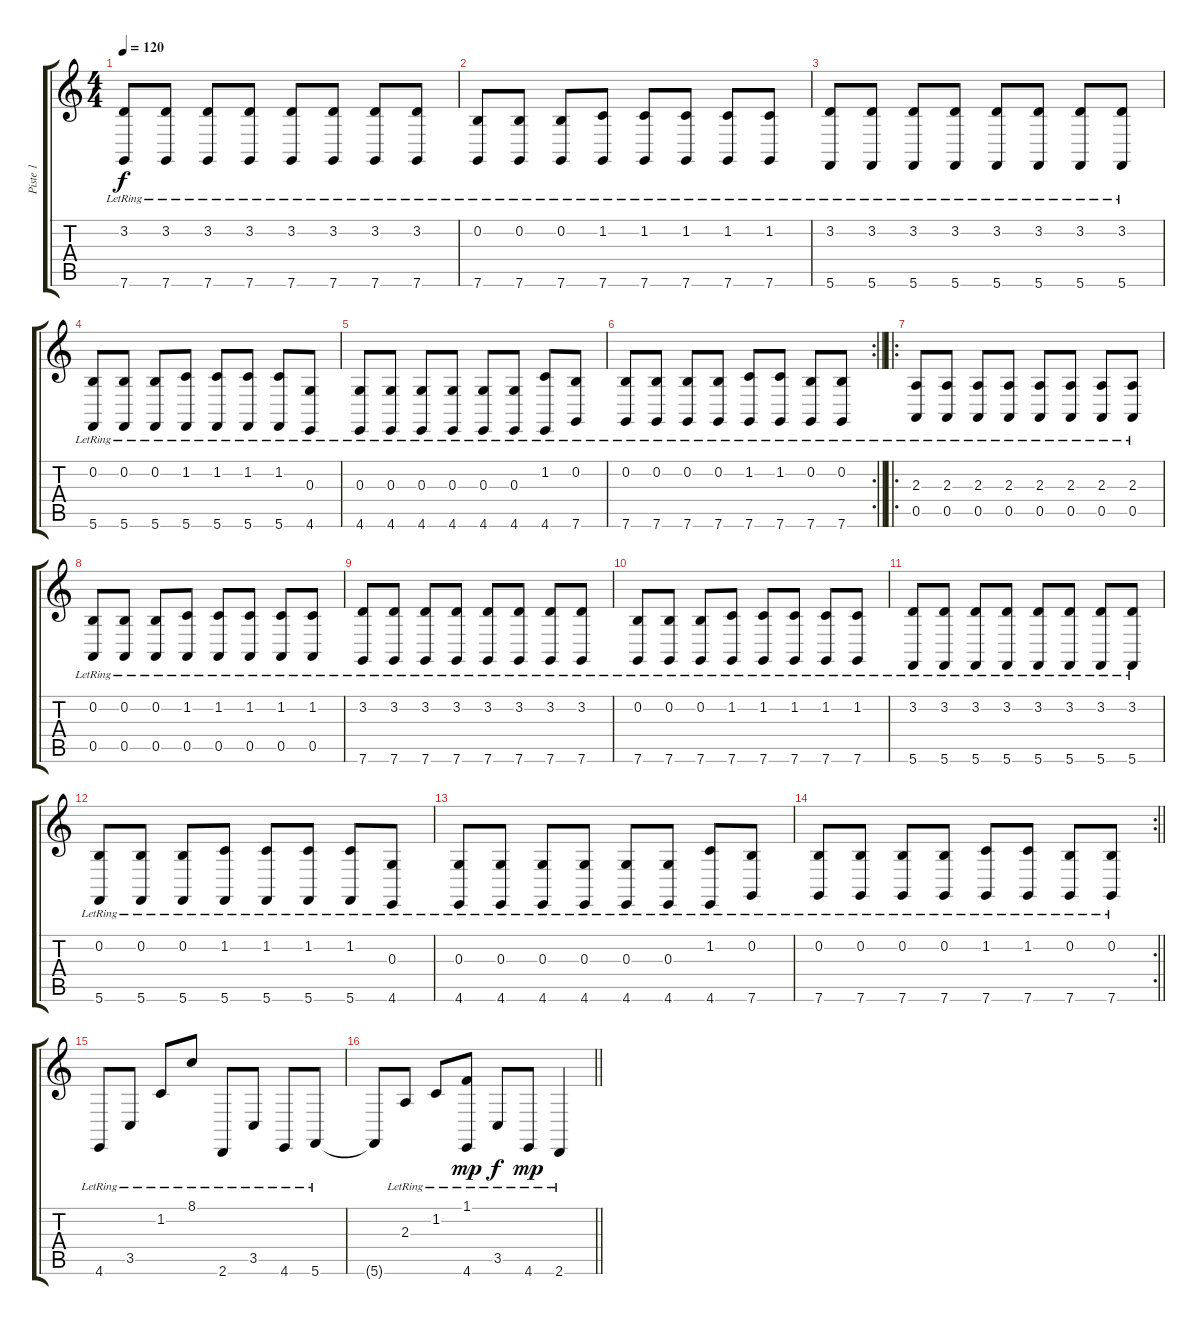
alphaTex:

\track ("Piste 1" "Piste 1") {instrument acousticgrandpiano}
\staff {score tabs}
\tuning (E4 B3 G3 D3 A2 C2) {hide}
\ts (4 4)
\tempo 120
\clef g2
\ks c
(3.2{lr} 7.6{lr}).8{dy f} (3.2{lr} 7.6{lr}).8 (3.2{lr} 7.6{lr}).8 (3.2{lr} 7.6{lr}).8 (3.2{lr} 7.6{lr}).8 (3.2{lr} 7.6{lr}).8 (3.2{lr} 7.6{lr}).8 (3.2{lr} 7.6{lr}).8 |
(0.2{lr} 7.6{lr}).8 (0.2{lr} 7.6{lr}).8 (0.2{lr} 7.6{lr}).8 (1.2{lr} 7.6{lr}).8 (1.2{lr} 7.6{lr}).8 (1.2{lr} 7.6{lr}).8 (1.2{lr} 7.6{lr}).8 (1.2{lr} 7.6{lr}).8 |
(3.2{lr} 5.6{lr}).8 (3.2{lr} 5.6{lr}).8 (3.2{lr} 5.6{lr}).8 (3.2{lr} 5.6{lr}).8 (3.2{lr} 5.6{lr}).8 (3.2{lr} 5.6{lr}).8 (3.2{lr} 5.6{lr}).8 (3.2{lr} 5.6{lr}).8 |
(0.2{lr} 5.6{lr}).8 (0.2{lr} 5.6{lr}).8 (0.2{lr} 5.6{lr}).8 (1.2{lr} 5.6{lr}).8 (1.2{lr} 5.6{lr}).8 (1.2{lr} 5.6{lr}).8 (1.2{lr} 5.6{lr}).8 (0.3{lr} 4.6{lr}).8 |
(0.3{lr} 4.6{lr}).8 (0.3{lr} 4.6{lr}).8 (0.3{lr} 4.6{lr}).8 (0.3{lr} 4.6{lr}).8 (0.3{lr} 4.6{lr}).8 (0.3{lr} 4.6{lr}).8 (1.2{lr} 4.6{lr}).8 (0.2{lr} 7.6{lr}).8 |
\rc 2
\barLineRight lightlight
(0.2{lr} 7.6{lr}).8 (0.2{lr} 7.6{lr}).8 (0.2{lr} 7.6{lr}).8 (0.2{lr} 7.6{lr}).8 (1.2{lr} 7.6{lr}).8 (1.2{lr} 7.6{lr}).8 (0.2{lr} 7.6{lr}).8 (0.2{lr} 7.6{lr}).8 |
\ro
\section ("" "")
(2.3{lr} 0.5{lr}).8 (2.3{lr} 0.5{lr}).8 (2.3{lr} 0.5{lr}).8 (2.3{lr} 0.5{lr}).8 (2.3{lr} 0.5{lr}).8 (2.3{lr} 0.5{lr}).8 (2.3{lr} 0.5{lr}).8 (2.3{lr} 0.5{lr}).8 |
(0.2{lr} 0.5{lr}).8 (0.2{lr} 0.5{lr}).8 (0.2{lr} 0.5{lr}).8 (1.2{lr} 0.5{lr}).8 (1.2{lr} 0.5{lr}).8 (1.2{lr} 0.5{lr}).8 (1.2{lr} 0.5{lr}).8 (1.2{lr} 0.5{lr}).8 |
(3.2{lr} 7.6{lr}).8 (3.2{lr} 7.6{lr}).8 (3.2{lr} 7.6{lr}).8 (3.2{lr} 7.6{lr}).8 (3.2{lr} 7.6{lr}).8 (3.2{lr} 7.6{lr}).8 (3.2{lr} 7.6{lr}).8 (3.2{lr} 7.6{lr}).8 |
(0.2{lr} 7.6{lr}).8 (0.2{lr} 7.6{lr}).8 (0.2{lr} 7.6{lr}).8 (1.2{lr} 7.6{lr}).8 (1.2{lr} 7.6{lr}).8 (1.2{lr} 7.6{lr}).8 (1.2{lr} 7.6{lr}).8 (1.2{lr} 7.6{lr}).8 |
(3.2{lr} 5.6{lr}).8 (3.2{lr} 5.6{lr}).8 (3.2{lr} 5.6{lr}).8 (3.2{lr} 5.6{lr}).8 (3.2{lr} 5.6{lr}).8 (3.2{lr} 5.6{lr}).8 (3.2{lr} 5.6{lr}).8 (3.2{lr} 5.6{lr}).8 |
(0.2{lr} 5.6{lr}).8 (0.2{lr} 5.6{lr}).8 (0.2{lr} 5.6{lr}).8 (1.2{lr} 5.6{lr}).8 (1.2{lr} 5.6{lr}).8 (1.2{lr} 5.6{lr}).8 (1.2{lr} 5.6{lr}).8 (0.3{lr} 4.6{lr}).8 |
(0.3{lr} 4.6{lr}).8 (0.3{lr} 4.6{lr}).8 (0.3{lr} 4.6{lr}).8 (0.3{lr} 4.6{lr}).8 (0.3{lr} 4.6{lr}).8 (0.3{lr} 4.6{lr}).8 (1.2{lr} 4.6{lr}).8 (0.2{lr} 7.6{lr}).8 |
\rc 2
\barLineRight lightlight
(0.2{lr} 7.6{lr}).8 (0.2{lr} 7.6{lr}).8 (0.2{lr} 7.6{lr}).8 (0.2{lr} 7.6{lr}).8 (1.2{lr} 7.6{lr}).8 (1.2{lr} 7.6{lr}).8 (0.2{lr} 7.6{lr}).8 (0.2{lr} 7.6{lr}).8 |
\section ("" "")
4.6{lr}.8 3.5{lr}.8 1.2{lr}.8 8.1{lr}.8 2.6{lr}.8 3.5{lr}.8 4.6{lr}.8 5.6{lr}.8 |
\barLineRight lightlight
5.6{t}.8 2.3{lr}.8 1.2{lr}.8 (1.1{lr} 4.6{lr}).8{dy mp} 3.5{lr}.8{dy f} 4.6{lr}.8{dy mp} 2.6{lr}.4
